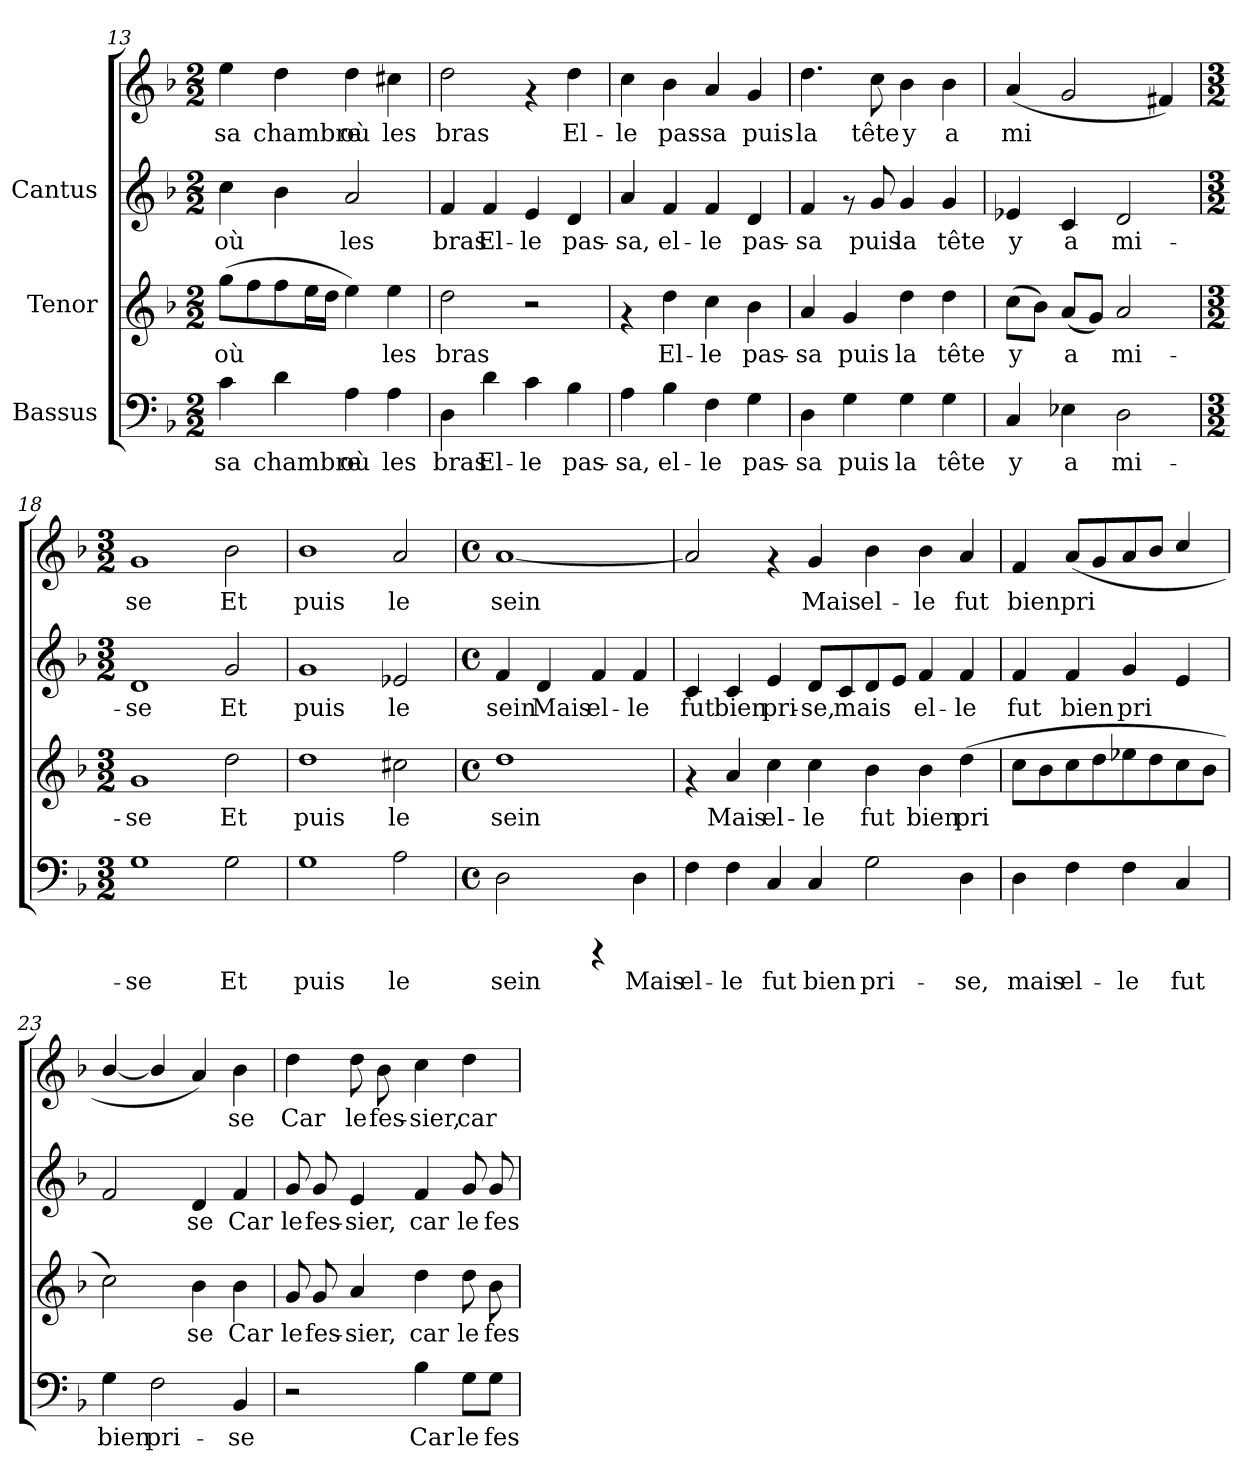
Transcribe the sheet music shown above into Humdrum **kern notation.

**kern	**text	**kern	**text	**kern	**text	**kern	**text
*part3	*part3	*part2	*part2	*part1	*part1	*part1	*part1
*staff4	*staff4	*staff3	*staff3	*staff2	*staff2	*staff1	*staff1
*I"Bassus	*	*I"Tenor	*	*I"Cantus	*	*	*
*clefF4	*	*clefG2	*	*clefG2	*	*clefG2	*
*k[b-]	*	*k[b-]	*	*k[b-]	*	*k[b-]	*
*F:	*	*F:	*	*F:	*	*F:	*
*M2/2	*	*M2/2	*	*M2/2	*	*M2/2	*
=13	=13	=13	=13	=13	=13	=13	=13
!	!LO:LY:b:cj	!	!LO:LY:b:cj	!	!LO:LY:b:cj	!	!LO:LY:b:cj
4c\	sa	(>8gg\L	où	4cc\	où	4ee\	sa
!	!	!	!LO:LY:b:cj	!	!	!	!
.	.	8ff\	.	.	.	.	.
!	!LO:LY:b:cj	!	!LO:LY:b:cj	!	!LO:LY:b:cj	!	!LO:LY:b:cj
4d\	chambre	8ff\	.	4b-\	.	4dd\	chambre
!	!	!	!LO:LY:b:cj	!	!	!	!
.	.	16ee\	.	.	.	.	.
!	!	!	!LO:LY:b:cj	!	!	!	!
.	.	16dd\J	.	.	.	.	.
!	!LO:LY:b:cj	!	!LO:LY:b:cj	!	!LO:LY:b:cj	!	!LO:LY:b:cj
4A\	où	4ee\)	.	2a/	les	4dd\	où
!	!LO:LY:b:cj	!	!LO:LY:b:cj	!	!	!	!LO:LY:b:cj
4A\	les	4ee\	les	.	.	4cc#X\	les
=14	=14	=14	=14	=14	=14	=14	=14
!	!LO:LY:b:cj	!	!LO:LY:b:cj	!	!LO:LY:b:cj	!	!LO:LY:b:cj
4D\	bras	2dd\	bras	4f/	-bras	2dd\	bras
!	!LO:LY:b:cj	!	!	!	!LO:LY:b:cj	!	!
4d\	El-	.	.	4f/	El-	.	.
!	!LO:LY:b:cj	!	!	!	!LO:LY:b:cj	!	!
4c\	-le	2r	.	4e/	-le	4rf	.
!	!LO:LY:b:cj	!	!	!	!LO:LY:b:cj	!	!LO:LY:b:cj
4B-\	pas-	.	.	4d/	pas-	4dd\	El-
=15	=15	=15	=15	=15	=15	=15	=15
!	!LO:LY:b:cj	!	!	!	!LO:LY:b:cj	!	!LO:LY:b:cj
4A\	-sa,	4rf	.	4a/	sa,	4cc\	-le
!	!LO:LY:b:cj	!	!LO:LY:b:cj	!	!LO:LY:b:cj	!	!LO:LY:b:cj
4B-\	el-	4dd\	El-	4f/	el-	4b-\	pas-
!	!LO:LY:b:cj	!	!LO:LY:b:cj	!	!LO:LY:b:cj	!	!LO:LY:b:cj
4F\	-le	4cc\	-le	4f/	-le	4a/	-sa
!	!LO:LY:b:cj	!	!LO:LY:b:cj	!	!LO:LY:b:cj	!	!LO:LY:b:cj
4G\	pas-	4b-\	pas-	4d/	pas-	4g/	puis
!!LO:LB:g=z
=16	=16	=16	=16	=16	=16	=16	=16
!	!LO:LY:b:cj	!	!LO:LY:b:cj	!	!LO:LY:b:cj	!	!LO:LY:b:cj
4D\	-sa	4a/	-sa	4f/	sa	4.dd\	-la
!	!LO:LY:b:cj	!	!LO:LY:b:cj	!	!	!	!
4G\	puis	4g/	puis	8rf	.	.	.
!	!	!	!	!	!LO:LY:b:cj	!	!LO:LY:b:cj
.	.	.	.	8g/	puis	8cc\	tête
!	!LO:LY:b:cj	!	!LO:LY:b:cj	!	!LO:LY:b:cj	!	!LO:LY:b:cj
4G\	la	4dd\	la	4g/	la	4b-\	y
!	!LO:LY:b:cj	!	!LO:LY:b:cj	!	!LO:LY:b:cj	!	!LO:LY:b:cj
4G\	tête	4dd\	tête	4g/	tête	4b-\	a
=17	=17	=17	=17	=17	=17	=17	=17
!	!LO:LY:b:cj	!	!LO:LY:b:cj	!	!LO:LY:b:cj	!	!LO:LY:b:cj
4C/	y	(>8cc\L	y	4e-X/	-y	(<4a/	mi-
!	!	!	!LO:LY:b:cj	!	!	!	!
.	.	8b-\J)	.	.	.	.	.
!	!LO:LY:b:cj	!	!LO:LY:b:cj	!	!LO:LY:b:cj	!	!LO:LY:b:cj
4E-X\	a	(<8a/L	a	4c/	a	2g/	--
!	!	!	!LO:LY:b:cj	!	!	!	!
.	.	8g/J)	.	.	.	.	.
!	!LO:LY:b:cj	!	!LO:LY:b:cj	!	!LO:LY:b:cj	!	!
2D\	mi-	2a/	mi-	2d/	mi-	.	.
!	!	!	!	!	!	!	!LO:LY:b:cj
.	.	.	.	.	.	4f#X/)	--
=18	=18	=18	=18	=18	=18	=18	=18
*M3/2	*	*M3/2	*	*M3/2	*	*M3/2	*
*	*	*	*	*	*	*MM198	*
!	!LO:LY:b:cj	!	!LO:LY:b:cj	!	!LO:LY:b:cj	!	!LO:LY:b:cj
1G	-se	1g	-se	1d	se	1g	-se
!	!LO:LY:b:cj	!	!LO:LY:b:cj	!	!LO:LY:b:cj	!	!LO:LY:b:cj
2G\	Et	2dd\	Et	2g/	Et	2b-\	Et
=19	=19	=19	=19	=19	=19	=19	=19
!	!LO:LY:b:cj	!	!LO:LY:b:cj	!	!LO:LY:b:cj	!	!LO:LY:b:cj
1G	puis	1dd	puis	1g	puis	1b-	puis
!	!LO:LY:b:cj	!	!LO:LY:b:cj	!	!LO:LY:b:cj	!	!LO:LY:b:cj
2A\	le	2cc#X\	le	2e-X/	le	2a/	le
=20	=20	=20	=20	=20	=20	=20	=20
*M4/4	*	*M4/4	*	*M4/4	*	*M4/4	*
*met(c)	*	*met(c)	*	*met(c)	*	*met(c)	*
*	*	*	*	*	*	*MM132	*
!	!LO:LY:b:cj	!	!LO:LY:b:cj	!	!LO:LY:b:cj	!	!LO:LY:b:cj
2D\	sein	1dd	sein	4f/	sein	[<1a	sein
!	!	!	!	!	!LO:LY:b:cj	!	!
.	.	.	.	4d/	Mais	.	.
!	!	!	!	!	!LO:LY:b:cj	!	!
4rCCC	.	.	.	4f/	el-	.	.
!	!LO:LY:b:cj	!	!	!	!LO:LY:b:cj	!	!
4D\	Mais	.	.	4f/	-le	.	.
!!LO:LB:g=z
=21	=21	=21	=21	=21	=21	=21	=21
!	!LO:LY:b:cj	!	!	!	!LO:LY:b:cj	!	!
4F\	el-	4rf	.	4c/	fut	2a/]	.
!	!LO:LY:b:cj	!	!LO:LY:b:cj	!	!LO:LY:b:cj	!	!
4F\	-le	4a/	Mais	4c/	bien	.	.
!	!LO:LY:b:cj	!	!LO:LY:b:cj	!	!LO:LY:b:cj	!	!
4C/	fut	4cc\	el-	4e/	pri-	4rf	.
!	!LO:LY:b:cj	!	!LO:LY:b:cj	!	!LO:LY:b:cj	!	!LO:LY:b:cj
4C/	bien	4cc\	-le	8d/L	-se,	4g/	Mais
!	!	!	!	!	!LO:LY:b:cj	!	!
.	.	.	.	8c/	mais	.	.
!	!LO:LY:b:cj	!	!LO:LY:b:cj	!	!LO:LY:b:cj	!	!LO:LY:b:cj
2G\	pri-	4b-\	fut	8d/	.	4b-\	el-
!	!	!	!	!	!LO:LY:b:cj	!	!
.	.	.	.	8e/J	.	.	.
!	!	!	!LO:LY:b:cj	!	!LO:LY:b:cj	!	!LO:LY:b:cj
.	.	4b-\	bien	4f/	el-	4b-\	-le
!	!LO:LY:b:cj	!	!LO:LY:b:cj	!	!LO:LY:b:cj	!	!LO:LY:b:cj
4D\	-se,	(>4dd\	pri-	4f/	-le	4a/	fut
=22	=22	=22	=22	=22	=22	=22	=22
!	!LO:LY:b:cj	!	!	!	!LO:LY:b:cj	!	!LO:LY:b:cj
4D\	mais	8cc\L	.	4f/	-fut	4f/	bien
.	.	8b-\	.	.	.	.	.
!	!LO:LY:b:cj	!	!	!	!LO:LY:b:cj	!	!LO:LY:b:cj
4F\	el-	8cc\	.	4f/	bien	(<8a/L	pri-
!	!	!	!	!	!	!	!LO:LY:b:cj
.	.	8dd\	.	.	.	8g/	--
!	!LO:LY:b:cj	!	!	!	!LO:LY:b:cj	!	!LO:LY:b:cj
4F\	-le	8ee-X\	.	4g/	pri-	8a/	--
!	!	!	!	!	!	!	!LO:LY:b:cj
.	.	8dd\	.	.	.	8b-/J	--
!	!LO:LY:b:cj	!	!	!	!LO:LY:b:cj	!	!LO:LY:b:cj
4C/	fut	8cc\	.	4e/	--	4cc/	--
.	.	8b-\J	.	.	.	.	.
=23	=23	=23	=23	=23	=23	=23	=23
!	!LO:LY:b:cj	!	!LO:LY:b:cj	!	!LO:LY:b:cj	!	!LO:LY:b:cj
4G\	bien	2cc\)	-	2f/	.	[<4b-/	-
!	!LO:LY:b:cj	!	!	!	!	!	!LO:LY:b:cj
2F\	pri-	.	.	.	.	4b-/]	.
!	!	!	!LO:LY:b:cj	!	!LO:LY:b:cj	!	!LO:LY:b:cj
.	.	4b-\	se	4d/	se	4a/)	.
!	!LO:LY:b:cj	!	!LO:LY:b:cj	!	!LO:LY:b:cj	!	!LO:LY:b:cj
4BB-/	-se	4b-\	Car	4f/	Car	4b-\	se
!!LO:PB:g=z
=24	=24	=24	=24	=24	=24	=24	=24
!	!	!	!LO:LY:b:cj	!	!LO:LY:b:cj	!	!LO:LY:b:cj
2r	.	8g/	le	8g/	le	4dd\	Car
!	!	!	!LO:LY:b:cj	!	!LO:LY:b:cj	!	!
.	.	8g/	fes-	8g/	fes-	.	.
!	!	!	!LO:LY:b:cj	!	!LO:LY:b:cj	!	!LO:LY:b:cj
.	.	4a/	-sier,	4e/	-sier,	8dd\	le
!	!	!	!	!	!	!	!LO:LY:b:cj
.	.	.	.	.	.	8b-\	fes-
!	!LO:LY:b:cj	!	!LO:LY:b:cj	!	!LO:LY:b:cj	!	!LO:LY:b:cj
4B-\	Car	4dd\	car	4f/	car	4cc\	-sier,
!	!LO:LY:b:cj	!	!LO:LY:b:cj	!	!LO:LY:b:cj	!	!LO:LY:b:cj
8G\L	le	8dd\	le	8g/	le	4dd\	car
!	!LO:LY:b:cj	!	!LO:LY:b:cj	!	!LO:LY:b:cj	!	!
8G\J	fes-	8b-\	fes-	8g/	fes-	.	.
=	=	=	=	=	=	=	=
*-	*-	*-	*-	*-	*-	*-	*-
